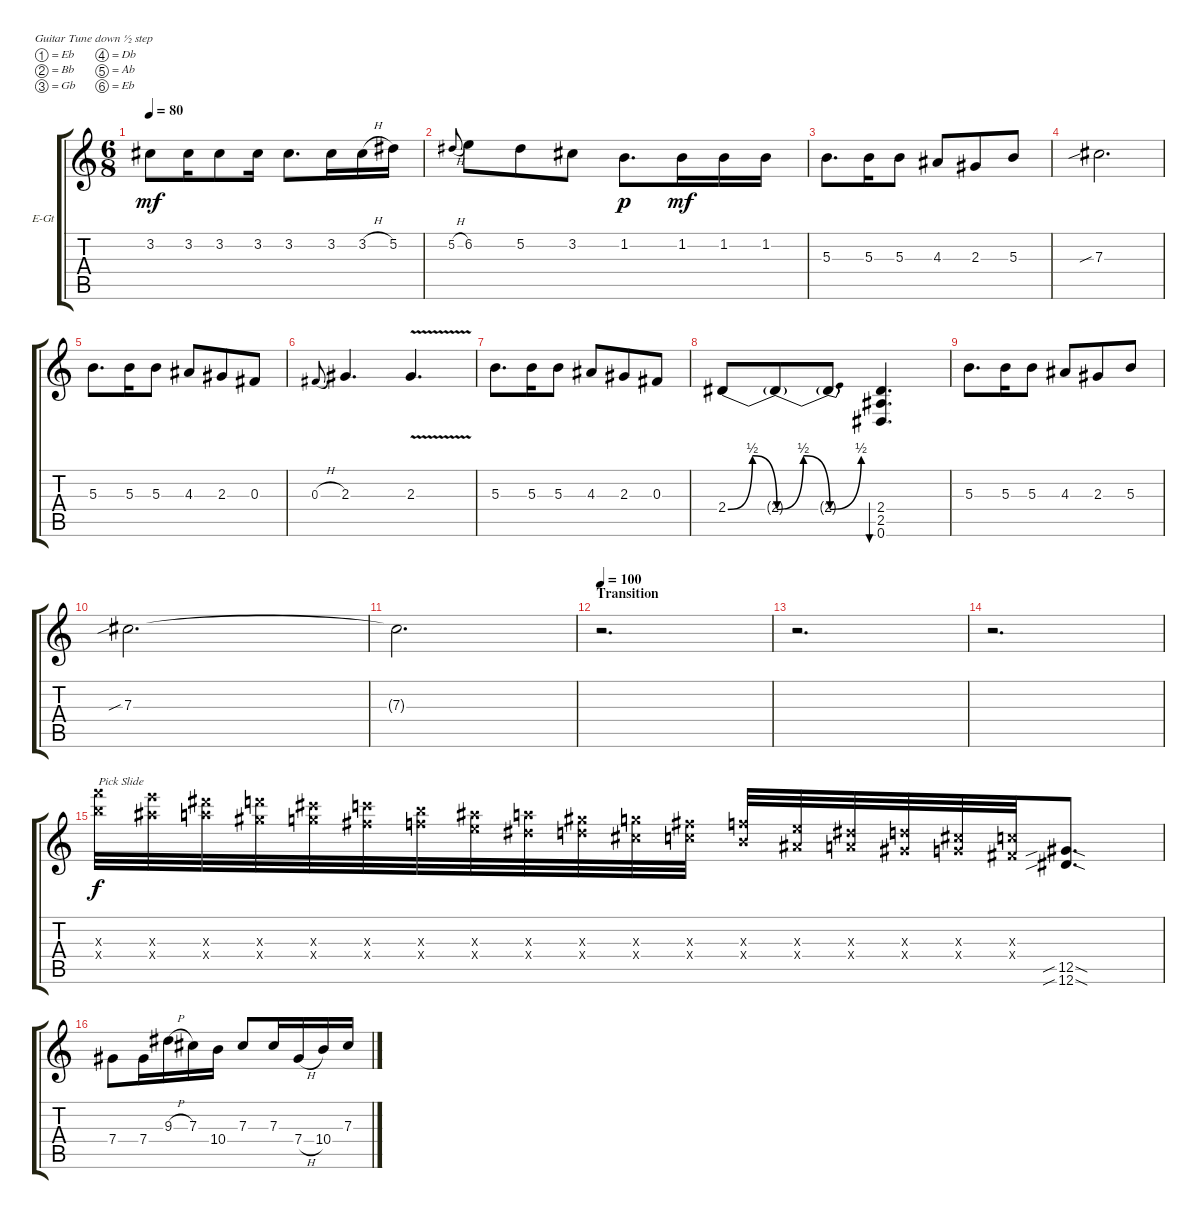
\bracketExtendMode groupsimilarinstruments
\firstSystemTrackNameOrientation horizontal
\otherSystemsTrackNameOrientation horizontal
\track ("Electric Guitar 2" "E-Gt") {instrument distortionguitar}
\staff {score tabs}
\tuning (Eb4 Bb3 Gb3 Db3 Ab2 Eb2)
\ts (6 8)
\tempo 80
\clef g2
\ks c
3.2.8{dy mf} 3.2.16 3.2.8 3.2.16 3.2.8{d} 3.2.16 3.2{h}.16 5.2.16 |
5.2{h}.8{gr onbeat} 6.2.8 5.2.8 3.2.8 1.2.8{d dy p} 1.2.16{dy mf} 1.2.16 1.2.16 |
5.3.8{d} 5.3.16 5.3.8 4.3.8 2.3.8 5.3.8 |
7.3{sib}.2{d} |
5.3.8{d} 5.3.16 5.3.8 4.3.8 2.3.8 0.3.8 |
0.3{h}.8{gr onbeat} 2.3.4{d} 2.3{v}.4{d} |
5.3.8{d} 5.3.16 5.3.8 4.3.8 2.3.8 0.3.8 |
2.4{be (bendrelease 0 0 19.8 2 45 2 59.4 0)}.8 2.4{be (bendrelease 0 0 12.6 2 43.199999999999996 2 59.4 0) t}.8 2.4{be (bend 0 0 13.2 2) t}.8 (0.6 2.4 2.5).4{d bu 117} |
5.3.8{d} 5.3.16 5.3.8 4.3.8 2.3.8 5.3.8 |
7.3{sib}.2{d} |
7.3{t}.2{d} |
\section ("" "Transition")
\tempo 100
r.2{d} |
r.2{d} |
r.2{d} |
(22.4{x} 23.3{x}).32{txt "Pick Slide" dy f} (21.4{x} 22.3{x}).32 (20.4{x} 21.3{x}).32 (19.4{x} 20.3{x}).32 (18.4{x} 19.3{x}).32 (17.4{x} 18.3{x}).32 (16.4{x} 17.3{x}).32 (15.4{x} 16.3{x}).32 (14.4{x} 15.3{x}).32 (13.4{x} 14.3{x}).32 (12.4{x} 13.3{x}).32 (11.4{x} 12.3{x}).32 (10.4{x} 11.3{x}).32 (9.4{x} 10.3{x}).32 (8.4{x} 9.3{x}).32 (7.4{x} 8.3{x}).32 (6.4{x} 7.3{x}).32 (5.4{x} 6.3{x}).32 (12.6{sib sod} 12.5{sib sod}).8{d} |
7.4.8 7.4.16 9.3{h}.16 7.3.16 10.4.16 7.3.8 7.3.16 7.4{h}.16 10.4.16 7.3.16
